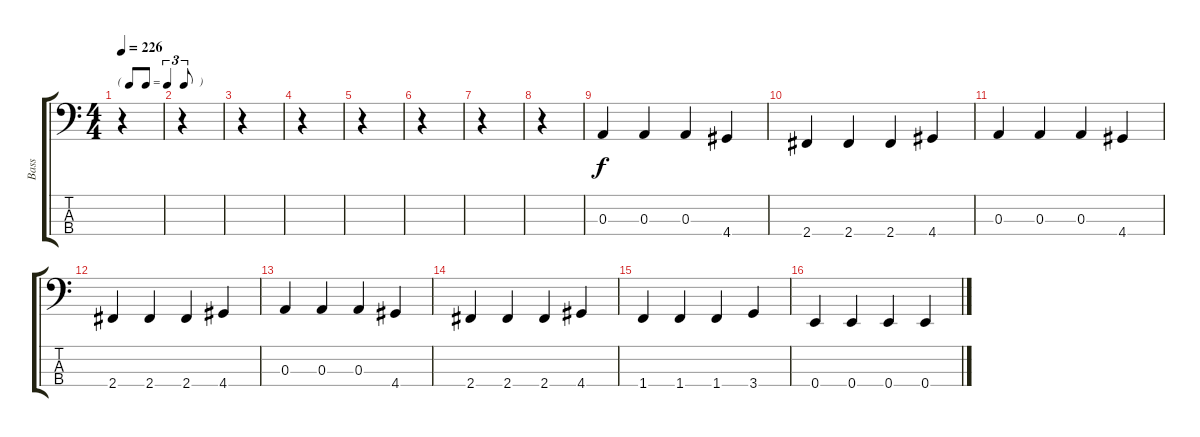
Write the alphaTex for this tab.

\track ("Bass" "Bass") {instrument electricbasspick}
\staff {score tabs}
\tuning (G2 D2 A1 E1) {hide}
\ts (4 4)
\tf triplet8th
\tempo 226
\clef f4
\ks c
r.4{dy f} |
r.4 |
r.4 |
r.4 |
r.4 |
r.4 |
r.4 |
r.4 |
0.3.4 0.3.4 0.3.4 4.4.4 |
2.4.4 2.4.4 2.4.4 4.4.4 |
0.3.4 0.3.4 0.3.4 4.4.4 |
2.4.4 2.4.4 2.4.4 4.4.4 |
0.3.4 0.3.4 0.3.4 4.4.4 |
2.4.4 2.4.4 2.4.4 4.4.4 |
1.4.4 1.4.4 1.4.4 3.4.4 |
0.4.4 0.4.4 0.4.4 0.4.4
